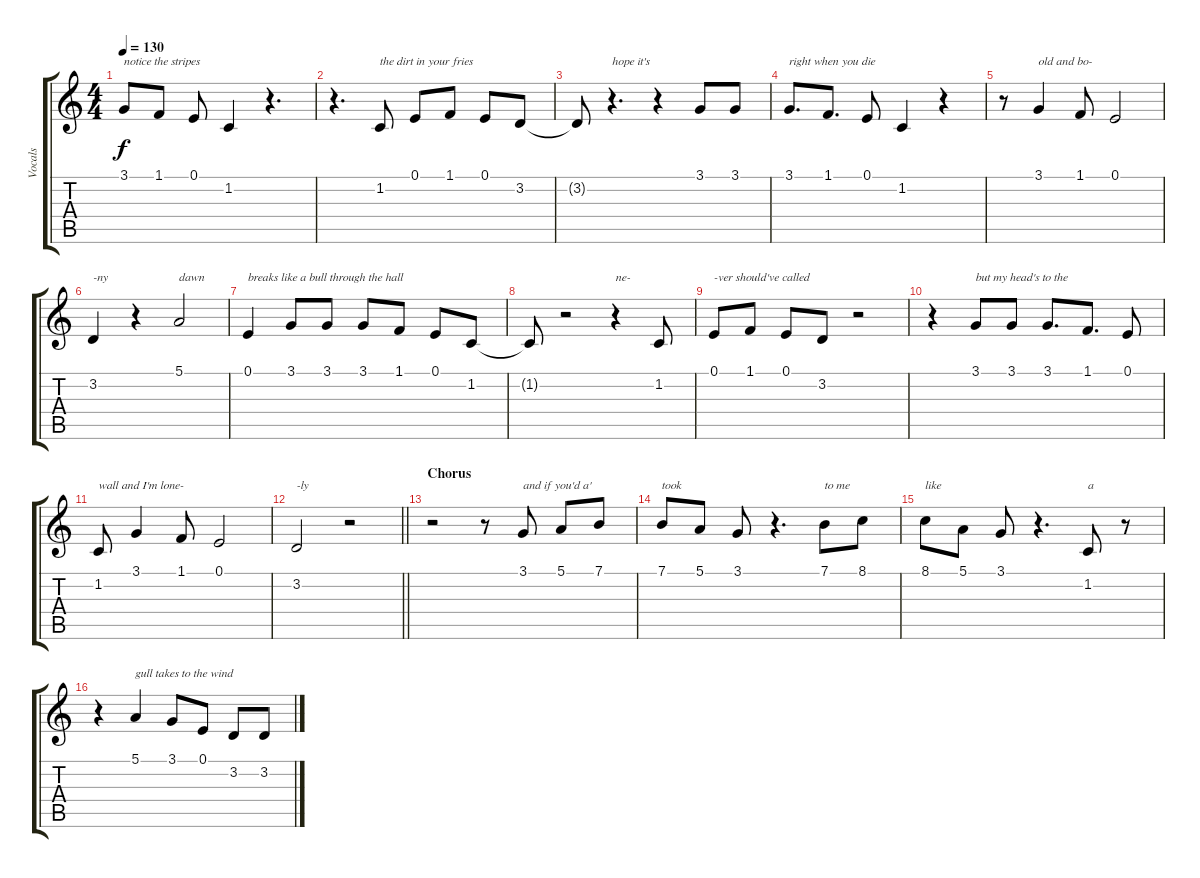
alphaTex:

\track ("Vocals" "Vocals") {instrument viola}
\staff {score tabs}
\tuning (E4 B3 G3 D3 A2 E2) {hide}
\ts (4 4)
\tempo 130
\clef g2
\ks c
3.1.8{txt "notice the stripes" dy f} 1.1.8 0.1.8 1.2.4 r.4{d} |
r.4{d} 1.2.8{txt "the dirt in your fries"} 0.1.8 1.1.8 0.1.8 3.2.8 |
3.2{t}.8 r.4{d txt "hope it's"} r.4 3.1.8 3.1.8 |
3.1.8{d txt "right when you die"} 1.1.8{d} 0.1.8 1.2.4 r.4 |
r.8 3.1.4{txt "old and bo-"} 1.1.8 0.1.2 |
3.2.4{txt "-ny"} r.4 5.1.2{txt "dawn"} |
0.1.4{txt "breaks like a bull through the hall"} 3.1.8 3.1.8 3.1.8 1.1.8 0.1.8 1.2.8 |
1.2{t}.8 r.2 r.4{txt "ne-"} 1.2.8 |
0.1.8{txt "-ver should've called"} 1.1.8 0.1.8 3.2.8 r.2 |
r.4 3.1.8{txt "but my head's to the"} 3.1.8 3.1.8{d} 1.1.8{d} 0.1.8 |
1.2.8{txt "wall and I'm lone-"} 3.1.4 1.1.8 0.1.2 |
\barLineRight lightlight
3.2.2{txt "-ly"} r.2 |
\section ("" "Chorus")
r.2 r.8 3.1.8{txt "and if you'd a'"} 5.1.8 7.1.8 |
7.1.8{txt "took"} 5.1.8 3.1.8 r.4{d} 7.1.8{txt "to me"} 8.1.8 |
8.1.8{txt "like"} 5.1.8 3.1.8 r.4{d} 1.2.8{txt "a"} r.8 |
r.4 5.1.4{txt "gull takes to the wind"} 3.1.8 0.1.8 3.2.8 3.2.8
